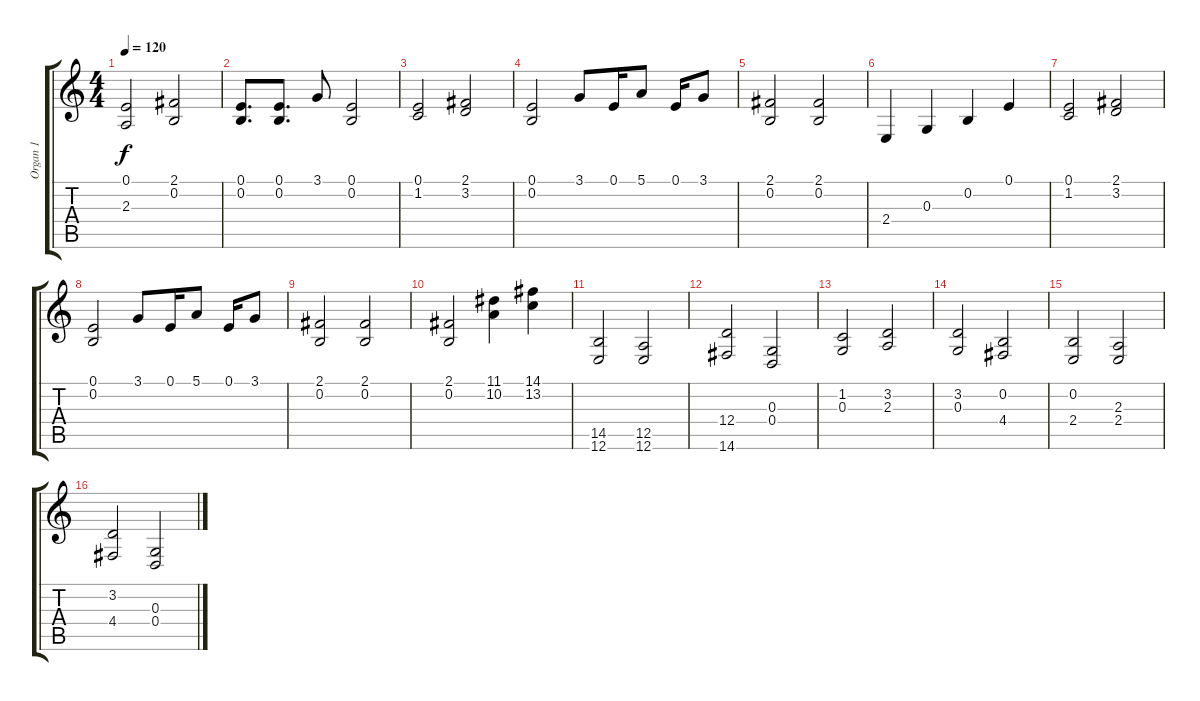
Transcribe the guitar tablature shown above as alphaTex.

\track ("Organ 1" "Organ 1") {instrument churchorgan}
\staff {score tabs}
\tuning (E4 B3 G3 D3 A2 E2) {hide}
\ts (4 4)
\tempo 120
\clef g2
\ks c
(0.1 2.3).2{dy f} (2.1 0.2).2 |
(0.1 0.2).8{d} (0.1 0.2).8{d} 3.1.8 (0.1 0.2).2 |
(0.1 1.2).2 (2.1 3.2).2 |
(0.1 0.2).2 3.1.8 0.1.16 5.1.8 0.1.16 3.1.8 |
(2.1 0.2).2 (2.1 0.2).2 |
2.4.4 0.3.4 0.2.4 0.1.4 |
(0.1 1.2).2 (2.1 3.2).2 |
(0.1 0.2).2 3.1.8 0.1.16 5.1.8 0.1.16 3.1.8 |
(2.1 0.2).2 (2.1 0.2).2 |
(2.1 0.2).2 (11.1 10.2).4 (14.1 13.2).4 |
(14.5 12.6).2 (12.5 12.6).2 |
(12.4 14.6).2 (0.3 0.4).2 |
(1.2 0.3).2 (3.2 2.3).2 |
(3.2 0.3).2 (0.2 4.4).2 |
(0.2 2.4).2 (2.3 2.4).2 |
(3.2 4.4).2 (0.3 0.4).2
